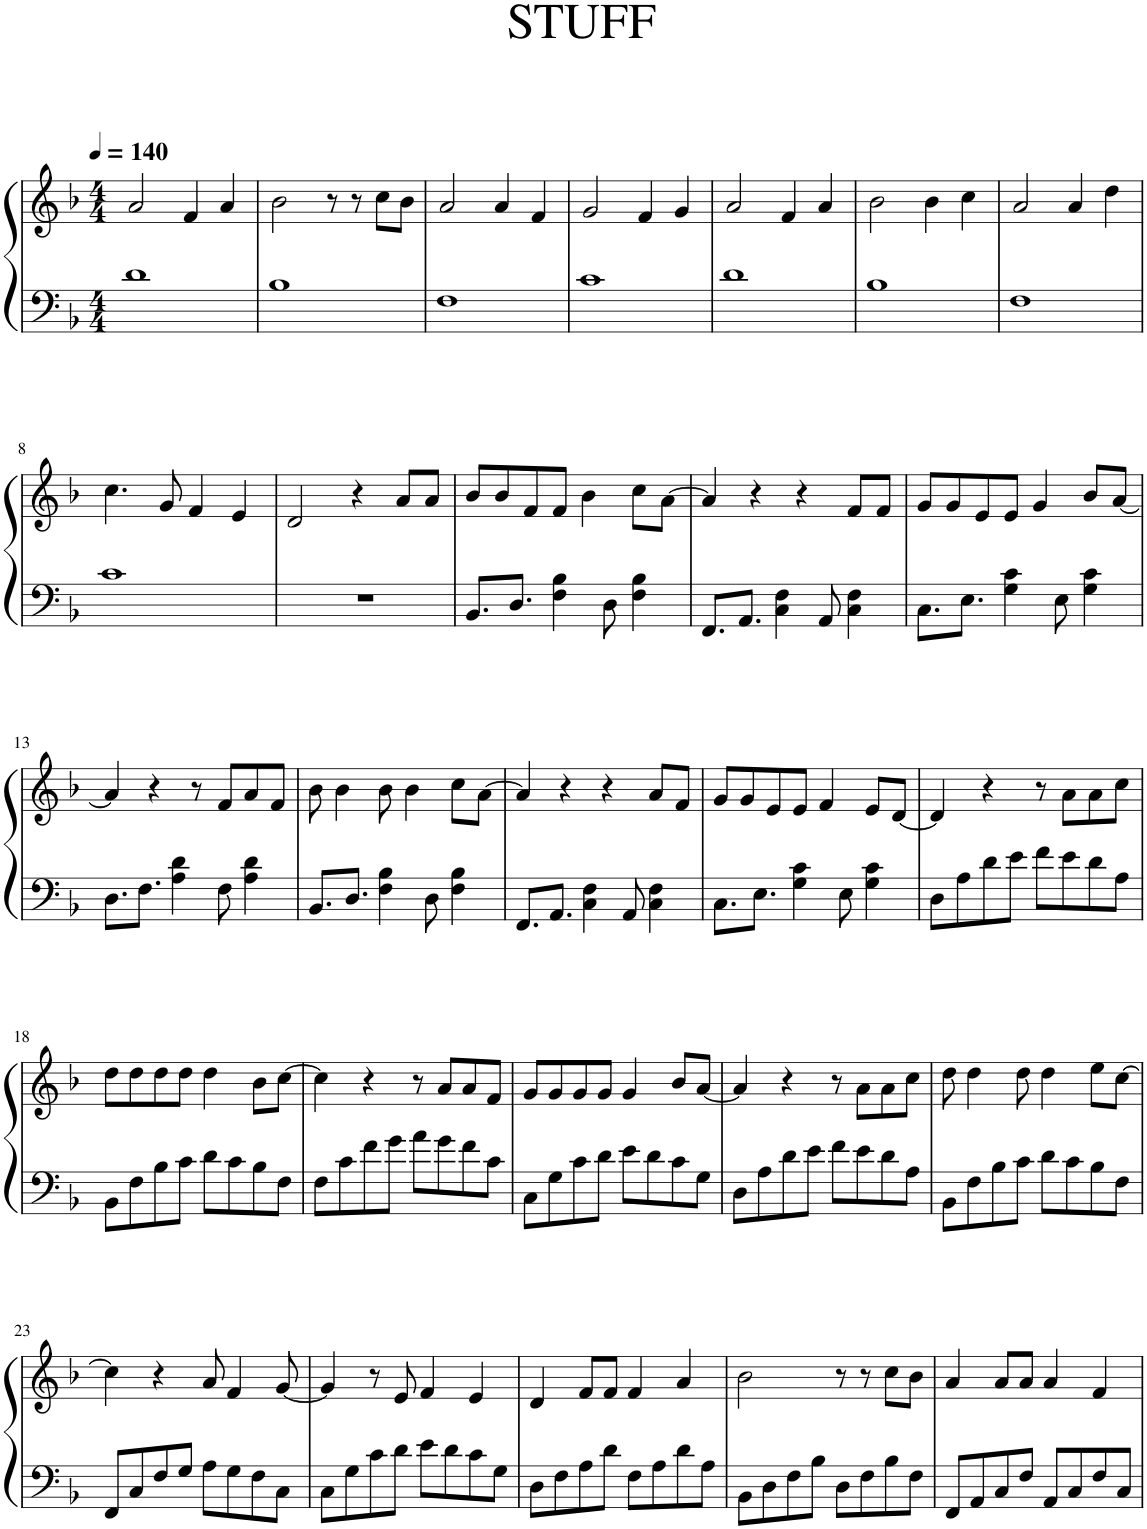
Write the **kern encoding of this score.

**kern	**kern
*part1	*part1
*staff2	*staff1
*I"Piano	*
*I'Pno.	*
*clefF4	*clefG2
*k[b-]	*k[b-]
*M4/4	*M4/4
*MM140	*MM140
=1	=1
1d	2a/
.	4f/
.	4a/
=2	=2
1B-	2b-\
.	8r
.	8r
.	8cc\L
.	8b-\J
=3	=3
1F	2a/
.	4a/
.	4f/
=4	=4
1c	2g/
.	4f/
.	4g/
=5	=5
1d	2a/
.	4f/
.	4a/
=6	=6
1B-	2b-\
.	4b-\
.	4cc\
=7	=7
1F	2a/
.	4a/
.	4dd\
!!LO:LB:g=z
=8	=8
1c	4.cc\
.	8g/
.	4f/
.	4e/
=9	=9
1r	2d/
.	4r
.	8a/L
.	8a/J
=10	=10
8.BB-/L	8b-/L
.	8b-/
8.D/J	.
.	8f/
4F\ 4B-\	8f/J
.	4b-\
8D\	.
4F\ 4B-\	8cc\L
.	[8a\J
=11	=11
8.FF/L	4a/]
8.AA/J	.
.	4r
4C\ 4F\	.
.	4r
8AA/	.
4C\ 4F\	8f/L
.	8f/J
=12	=12
8.C\L	8g/L
.	8g/
8.E\J	.
.	8e/
4G\ 4c\	8e/J
.	4g/
8E\	.
4G\ 4c\	8b-/L
.	[8a/J
!!LO:LB:g=z
=13	=13
8.D\L	4a/]
8.F\J	.
.	4r
4A\ 4d\	.
.	8r
8F\	8f/L
4A\ 4d\	8a/
.	8f/J
=14	=14
8.BB-/L	8b-\
.	4b-\
8.D/J	.
4F\ 4B-\	8b-\
.	4b-\
8D\	.
4F\ 4B-\	8cc\L
.	[8a\J
=15	=15
8.FF/L	4a/]
8.AA/J	.
.	4r
4C\ 4F\	.
.	4r
8AA/	.
4C\ 4F\	8a/L
.	8f/J
=16	=16
8.C\L	8g/L
.	8g/
8.E\J	.
.	8e/
4G\ 4c\	8e/J
.	4f/
8E\	.
4G\ 4c\	8e/L
.	[8d/J
=17	=17
8D\L	4d/]
8A\	.
8d\	4r
8e\J	.
8f\L	8r
8e\	8a\L
8d\	8a\
8A\J	8cc\J
!!LO:LB:g=z
=18	=18
8BB-\L	8dd\L
8F\	8dd\
8B-\	8dd\
8c\J	8dd\J
8d\L	4dd\
8c\	.
8B-\	8b-\L
8F\J	[8cc\J
=19	=19
8F\L	4cc\]
8c\	.
8f\	4r
8g\J	.
8a\L	8r
8g\	8a/L
8f\	8a/
8c\J	8f/J
=20	=20
8C\L	8g/L
8G\	8g/
8c\	8g/
8d\J	8g/J
8e\L	4g/
8d\	.
8c\	8b-/L
8G\J	[8a/J
=21	=21
8D\L	4a/]
8A\	.
8d\	4r
8e\J	.
8f\L	8r
8e\	8a\L
8d\	8a\
8A\J	8cc\J
=22	=22
8BB-\L	8dd\
8F\	4dd\
8B-\	.
8c\J	8dd\
8d\L	4dd\
8c\	.
8B-\	8ee\L
8F\J	[8cc\J
!!LO:LB:g=z
=23	=23
8FF/L	4cc\]
8C/	.
8F/	4r
8G/J	.
8A\L	8a/
8G\	4f/
8F\	.
8C\J	[8g/
=24	=24
8C\L	4g/]
8G\	.
8c\	8r
8d\J	8e/
8e\L	4f/
8d\	.
8c\	4e/
8G\J	.
=25	=25
8D\L	4d/
8F\	.
8A\	8f/L
8d\J	8f/J
8F\L	4f/
8A\	.
8d\	4a/
8A\J	.
=26	=26
8BB-\L	2b-\
8D\	.
8F\	.
8B-\J	.
8D\L	8r
8F\	8r
8B-\	8cc\L
8F\J	8b-\J
=27	=27
8FF/L	4a/
8AA/	.
8C/	8a/L
8F/J	8a/J
8AA/L	4a/
8C/	.
8F/	4f/
8C/J	.
=	=
*-	*-
